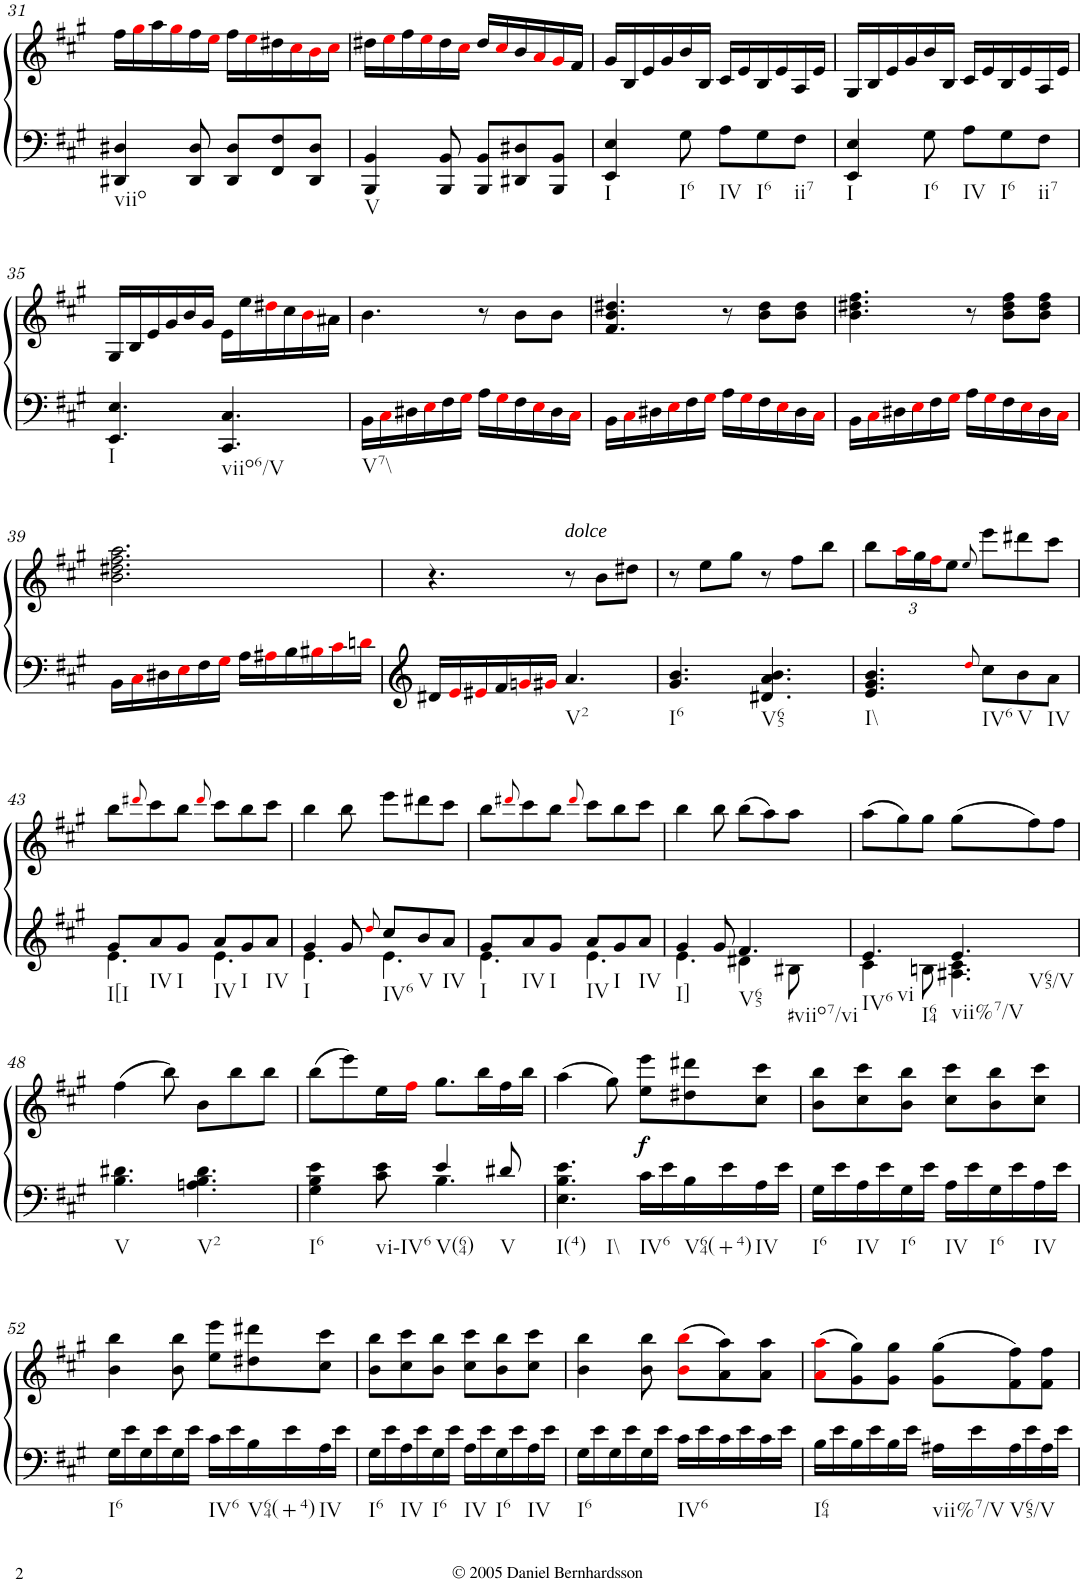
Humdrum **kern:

**kern	**kern	**dynam
*part1	*part1	*part1
*staff2	*staff1	*staff1/2
*I"Piano	*	*
*I'Pno.	*	*
!!LO:PB:g=z
*clefG2	*clefG2	*
*k[f#c#g#]	*k[f#c#g#]	*
*A:	*A:	*
*M6/8	*M6/8	*
=31	=31	=31
!LO:TX:b:t=viio	!	!
4DD#X/ 4D#X/	16ff#\LL	.
.	16gg#i\	.
.	16aa\	.
.	16gg#i\	.
8DD#/ 8D#/	16ff#\	.
.	16eei\JJ	.
8DD#/ 8D#/L	16ff#\LL	.
.	16eei\	.
8FF#/ 8F#/	16dd#X\	.
.	16cc#i\	.
8DD#/ 8D#/J	16bi\	.
.	16cc#i\JJ	.
=32	=32	=32
!LO:TX:b:t=V	!	!
4BBB/ 4BB/	16dd#X\LL	.
.	16eei\	.
.	16ff#\	.
.	16eei\	.
8BBB/ 8BB/	16dd#\	.
.	16cc#i\JJ	.
8BBB/ 8BB/L	16dd#/LL	.
.	16cc#i/	.
8DD#X/ 8D#X/	16b/	.
.	16ai/	.
8BBB/ 8BB/J	16g#i/	.
.	16f#/JJ	.
=33	=33	=33
!LO:TX:b:t=I	!	!
4EE/ 4E/	16g#/LL	.
.	16B/	.
.	16e/	.
.	16g#/	.
!LO:TX:b:t=I6	!	!
8G#\	16b/	.
.	16B/JJ	.
!LO:TX:b:t=IV	!	!
8A\L	16c#/LL	.
.	16e/	.
!LO:TX:b:t=I6	!	!
8G#\	16B/	.
.	16e/	.
!LO:TX:b:t=ii7	!	!
8F#\J	16A/	.
.	16e/JJ	.
=34	=34	=34
!LO:TX:b:t=I	!	!
4EE/ 4E/	16G#/LL	.
.	16B/	.
.	16e/	.
.	16g#/	.
!LO:TX:b:t=I6	!	!
8G#\	16b/	.
.	16B/JJ	.
!LO:TX:b:t=IV	!	!
8A\L	16c#/LL	.
.	16e/	.
!LO:TX:b:t=I6	!	!
8G#\	16B/	.
.	16e/	.
!LO:TX:b:t=ii7	!	!
8F#\J	16A/	.
.	16e/JJ	.
!!LO:LB:g=z
=35	=35	=35
!LO:TX:b:t=I	!	!
4.EE/ 4.E/	16G#/LL	.
.	16B/	.
.	16e/	.
.	16g#/	.
.	16b/	.
.	16g#/JJ	.
!LO:TX:b:t=viio6/V	!	!
4.CC#/ 4.C#/	16e\LL	.
.	16ee\	.
.	16dd#Xi\	.
.	16cc#\	.
.	16bi\	.
.	16a#X\JJ	.
=36	=36	=36
!LO:TX:b:t=V7\\	!	!
16BB\LL	4.b\	.
16C#i\	.	.
16D#X\	.	.
16Ei\	.	.
16F#\	.	.
16G#i\JJ	.	.
16A\LL	8r	.
16G#i\	.	.
16F#\	8b\L	.
16Ei\	.	.
16D#\	8b\J	.
16C#i\JJ	.	.
=37	=37	=37
16BB\LL	4.f#/ 4.b/ 4.dd#X/	.
16C#i\	.	.
16D#X\	.	.
16Ei\	.	.
16F#\	.	.
16G#i\JJ	.	.
16A\LL	8r	.
16G#i\	.	.
16F#\	8b\ 8dd#\L	.
16Ei\	.	.
16D#\	8b\ 8dd#\J	.
16C#i\JJ	.	.
=38	=38	=38
16BB\LL	4.b\ 4.dd#X\ 4.ff#\	.
16C#i\	.	.
16D#X\	.	.
16Ei\	.	.
16F#\	.	.
16G#i\JJ	.	.
16A\LL	8r	.
16G#i\	.	.
16F#\	8b\ 8dd#\ 8ff#\L	.
16Ei\	.	.
16D#\	8b\ 8dd#\ 8ff#\J	.
16C#i\JJ	.	.
!!LO:LB:g=z
=39	=39	=39
16BB\LL	2.b\ 2.dd#X\ 2.ff#\ 2.aa\	.
16C#i\	.	.
16D#X\	.	.
16Ei\	.	.
16F#\	.	.
16G#i\JJ	.	.
16A\LL	.	.
16A#Xi\	.	.
16B\	.	.
16B#Xi\	.	.
16c#i\	.	.
16dni\JJ	.	.
=40	=40	=40
16d#X/LL	4.r	.
16ei/	.	.
16e#Xi/	.	.
16f#/	.	.
16gni/	.	.
16g#Xi/JJ	.	.
!	!LO:TX:a:i:t=dolce	!
!LO:TX:b:t=V2	!	!
4.a/	8r	.
.	8b\L	.
.	8dd#X\J	.
=41	=41	=41
!LO:TX:b:t=I6	!	!
4.g#/ 4.b/	8r	.
.	8ee\L	.
.	8gg#\J	.
!LO:TX:b:t=V65	!	!
4.d#X/ 4.a/ 4.b/	8r	.
.	8ff#\L	.
.	8bb\J	.
=42	=42	=42
!LO:TX:b:t=I\\	!	!
4.e/ 4.g#/ 4.b/	8bb\L	.
*	*Xbrackettup	*
.	24aai\L	.
.	24gg#\	.
.	24ff#i\J	.
.	8ee\J	.
8qddi/	8qee/	.
!LO:TX:b:t=IV6	!	!
8cc#\L	8eee\L	.
!LO:TX:b:t=V	!	!
8b\	8ddd#X\	.
!LO:TX:b:t=IV	!	!
8a\J	8ccc#\J	.
!!LO:LB:g=z
=43	=43	=43
*^	*	*
!LO:TX:b:t=I[I	!	!	!
8g#/L	4.e\	8bb\L	.
.	.	8qddd#Xi/	.
!LO:TX:b:t=IV	!	!	!
8a/	.	8ccc#\	.
!LO:TX:b:t=I	!	!	!
8g#/J	.	8bb\J	.
.	.	8qddd#i/	.
!LO:TX:b:t=IV	!	!	!
8a/L	4.e\	8ccc#\L	.
!LO:TX:b:t=I	!	!	!
8g#/	.	8bb\	.
!LO:TX:b:t=IV	!	!	!
8a/J	.	8ccc#\J	.
=44	=44	=44	=44
!LO:TX:b:t=I	!	!	!
4g#/	4.e\	4bb\	.
8g#/	.	8bb\	.
8qddi/	.	.	.
!LO:TX:b:t=IV6	!	!	!
8cc#/L	4.e\	8eee\L	.
!LO:TX:b:t=V	!	!	!
8b/	.	8ddd#X\	.
!LO:TX:b:t=IV	!	!	!
8a/J	.	8ccc#\J	.
=45	=45	=45	=45
!LO:TX:b:t=I	!	!	!
8g#/L	4.e\	8bb\L	.
.	.	8qddd#Xi/	.
!LO:TX:b:t=IV	!	!	!
8a/	.	8ccc#\	.
!LO:TX:b:t=I	!	!	!
8g#/J	.	8bb\J	.
.	.	8qddd#i/	.
!LO:TX:b:t=IV	!	!	!
8a/L	4.e\	8ccc#\L	.
!LO:TX:b:t=I	!	!	!
8g#/	.	8bb\	.
!LO:TX:b:t=IV	!	!	!
8a/J	.	8ccc#\J	.
=46	=46	=46	=46
!LO:TX:b:t=I]	!	!	!
4g#/	4.e\	4bb\	.
8g#/	.	8bb\	.
!LO:TX:b:t=V65	!	!	!
!LO:TX:b:t=#viio7/vi	!	!	!
4.f#/	4d#X\	(8bb\L	.
.	.	8aa\)	.
.	8B#X\	8aa\J	.
=47	=47	=47	=47
!LO:TX:b:t=IV6	!	!	!
!LO:TX:b:t=vi	!	!	!
!LO:TX:b:t=I64	!	!	!
4.e/	4c#\	(8aa\L	.
.	.	8gg#\)	.
.	8Bn\	8gg#\J	.
!LO:TX:b:t=vii%7/V	!	!	!
!LO:TX:b:t=V65/V	!	!	!
4.e/	4.A#X\ 4.c#\	(8gg#\L	.
.	.	8ff#\)	.
.	.	8ff#\J	.
*v	*v	*	*
!!LO:LB:g=z
=48	=48	=48
!LO:TX:b:t=V	!	!
4.B\ 4.d#X\	(4ff#\	.
.	8bb\)	.
!LO:TX:b:t=V2	!	!
4.An\ 4.B\ 4.d#\	8b\L	.
.	8bb\	.
.	8bb\J	.
=49	=49	=49
*^	*	*
!LO:TX:b:t=I6	!	!	!
4G#\ 4B\ 4e\	4.ryy	(8bb\L	.
.	.	8eee\)	.
!LO:TX:b:t=vi-IV6	!	!	!
8c#\ 8e\	.	16ee\L	.
.	.	16ff#i\JJ	.
!LO:TX:b:t=V(64)	!	!	!
4e/	4.B\	8.gg#\L	.
.	.	16bb\L	.
!LO:TX:b:t=V	!	!	!
8d#X/	.	16ff#\	.
.	.	16bb\JJ	.
*v	*v	*	*
=50	=50	=50
!LO:TX:b:t=I(4)	!	!
!LO:TX:b:t=I\\	!	!
4.E\ 4.B\ 4.e\	(4aa\	.
.	8gg#\)	.
!LO:TX:b:t=IV6	!	!
!	!	!LO:DY:b
16c#\LL	8ee\ 8eee\L	f
16e\	.	.
!LO:TX:b:t=V64(+4)	!	!
16B\	8dd#X\ 8ddd#X\	.
16e\	.	.
!LO:TX:b:t=IV	!	!
16A\	8cc#\ 8ccc#\J	.
16e\JJ	.	.
=51	=51	=51
!LO:TX:b:t=I6	!	!
16G#\LL	8b\ 8bb\L	.
16e\	.	.
!LO:TX:b:t=IV	!	!
16A\	8cc#\ 8ccc#\	.
16e\	.	.
!LO:TX:b:t=I6	!	!
16G#\	8b\ 8bb\J	.
16e\JJ	.	.
!LO:TX:b:t=IV	!	!
16A\LL	8cc#\ 8ccc#\L	.
16e\	.	.
!LO:TX:b:t=I6	!	!
16G#\	8b\ 8bb\	.
16e\	.	.
!LO:TX:b:t=IV	!	!
16A\	8cc#\ 8ccc#\J	.
16e\JJ	.	.
!!LO:LB:g=z
=52	=52	=52
!LO:TX:b:t=I6	!	!
16G#\LL	4b\ 4bb\	.
16e\	.	.
16G#\	.	.
16e\	.	.
16G#\	8b\ 8bb\	.
16e\JJ	.	.
!LO:TX:b:t=IV6	!	!
16c#\LL	8ee\ 8eee\L	.
16e\	.	.
!LO:TX:b:t=V64(+4)	!	!
16B\	8dd#X\ 8ddd#X\	.
16e\	.	.
!LO:TX:b:t=IV	!	!
16A\	8cc#\ 8ccc#\J	.
16e\JJ	.	.
=53	=53	=53
!LO:TX:b:t=I6	!	!
16G#\LL	8b\ 8bb\L	.
16e\	.	.
!LO:TX:b:t=IV	!	!
16A\	8cc#\ 8ccc#\	.
16e\	.	.
!LO:TX:b:t=I6	!	!
16G#\	8b\ 8bb\J	.
16e\JJ	.	.
!LO:TX:b:t=IV	!	!
16A\LL	8cc#\ 8ccc#\L	.
16e\	.	.
!LO:TX:b:t=I6	!	!
16G#\	8b\ 8bb\	.
16e\	.	.
!LO:TX:b:t=IV	!	!
16A\	8cc#\ 8ccc#\J	.
16e\JJ	.	.
=54	=54	=54
!LO:TX:b:t=I6	!	!
16G#\LL	4b\ 4bb\	.
16e\	.	.
16G#\	.	.
16e\	.	.
16G#\	8b\ 8bb\	.
16e\JJ	.	.
!LO:TX:b:t=IV6	!	!
16c#\LL	(8bi\ 8bbi\L	.
16e\	.	.
16c#\	8a\ 8aa\)	.
16e\	.	.
16c#\	8a\ 8aa\J	.
16e\JJ	.	.
=55	=55	=55
!LO:TX:b:t=I64	!	!
16B\LL	(8ai\ 8aai\L	.
16e\	.	.
16B\	8g#\ 8gg#\)	.
16e\	.	.
16B\	8g#\ 8gg#\J	.
16e\JJ	.	.
!LO:TX:b:t=vii%7/V	!	!
16A#X\LL	(8g#\ 8gg#\L	.
16e\	.	.
!LO:TX:b:t=V65/V	!	!
16A#\	8f#\ 8ff#\)	.
16e\	.	.
16A#\	8f#\ 8ff#\J	.
16e\JJ	.	.
=	=	=
*-	*-	*-
